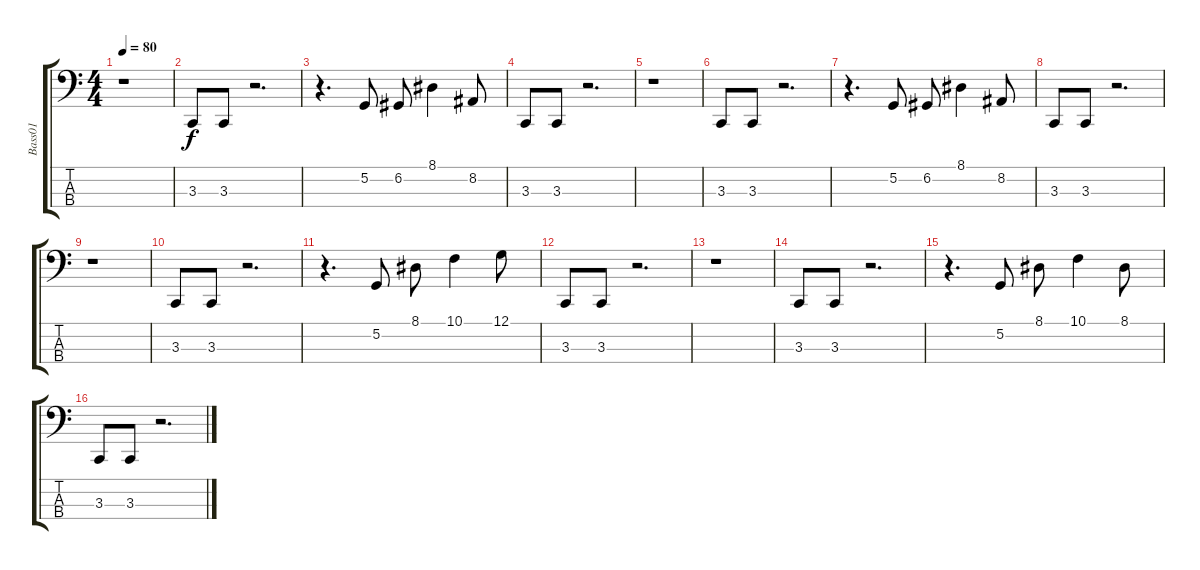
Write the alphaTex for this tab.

\track ("Bass01" "Bass01") {instrument lead2sawtooth}
\staff {score tabs}
\tuning (G2 D2 A1 E1) {hide}
\ts (4 4)
\tempo 80
\clef f4
\ks c
r.1{dy f} |
3.3.8 3.3.8 r.2{d} |
r.4{d} 5.2.8 6.2.8 8.1.4 8.2.8 |
3.3.8 3.3.8 r.2{d} |
r.1 |
3.3.8 3.3.8 r.2{d} |
r.4{d} 5.2.8 6.2.8 8.1.4 8.2.8 |
3.3.8 3.3.8 r.2{d} |
r.1 |
3.3.8 3.3.8 r.2{d} |
r.4{d} 5.2.8 8.1.8 10.1.4 12.1.8 |
3.3.8 3.3.8 r.2{d} |
r.1 |
3.3.8 3.3.8 r.2{d} |
r.4{d} 5.2.8 8.1.8 10.1.4 8.1.8 |
3.3.8 3.3.8 r.2{d}
